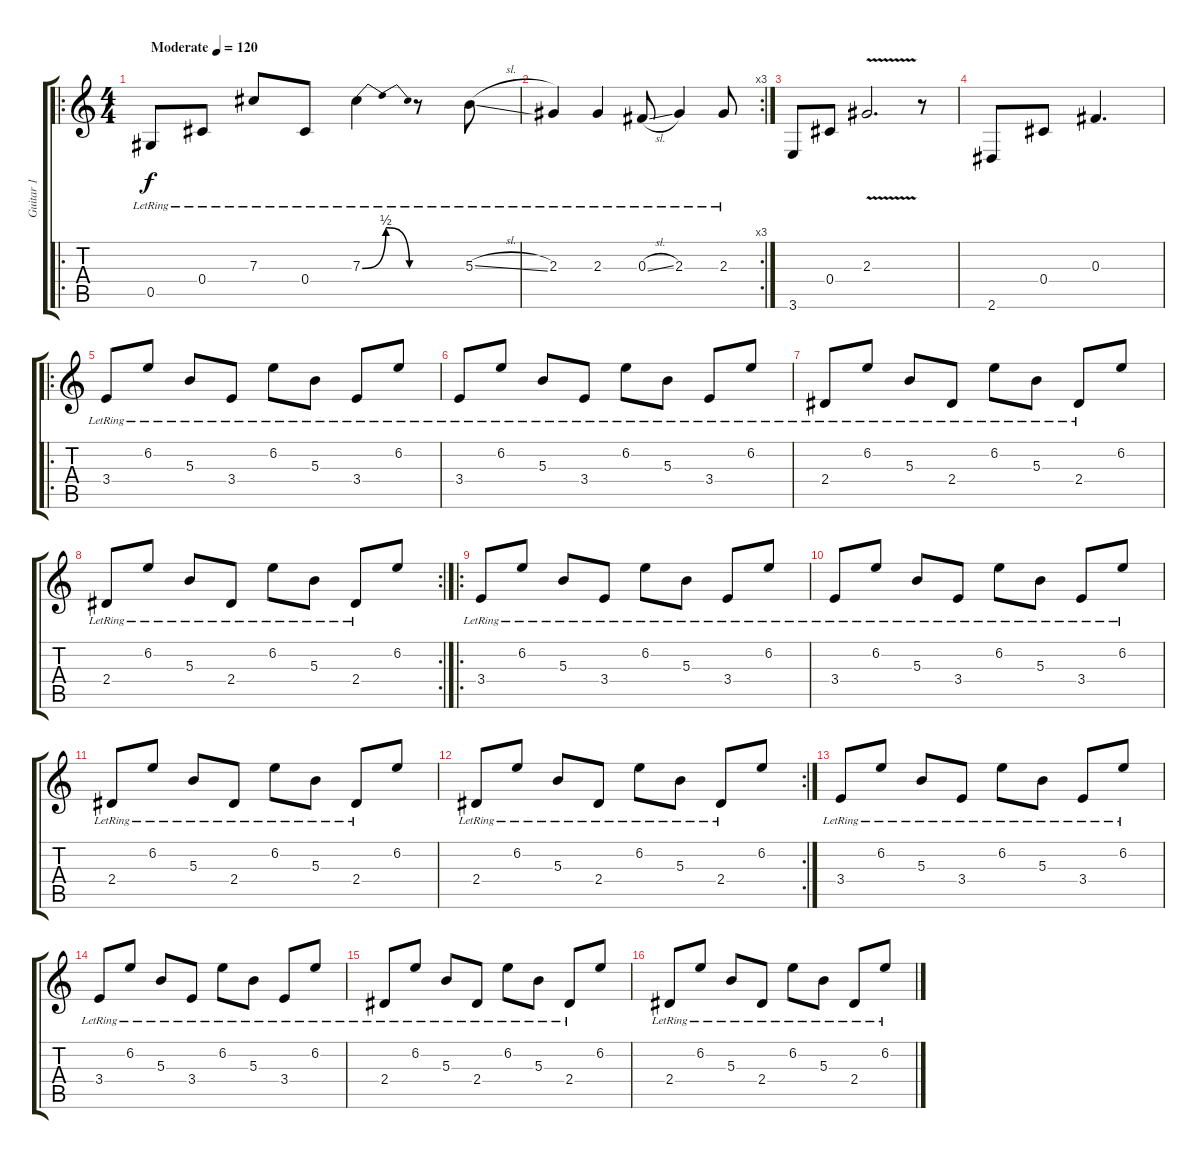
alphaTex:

\track ("Guitar 1" "Guitar 1") {instrument electricguitarmuted}
\staff {score tabs}
\tuning (Eb4 Bb3 Gb3 Db3 Ab2 Db2) {hide}
\ro
\ts (4 4)
\tempo (120 "Moderate")
\clef g2
\ks c
0.5{lr}.8{dy f instrument electricguitarmuted} 0.4{lr}.8 7.3{lr}.8 0.4{lr}.8 7.3{be (bendrelease 0 0 30 2 30 2 60 0) lr}.4 r.8 5.3{sl lr}.8 |
\rc 3
2.3{lr}.4 2.3{lr}.4 0.3{sl lr}.8 2.3{lr}.4 2.3{lr}.8 |
3.6.8 0.4.8 2.3{v}.2{d} r.8 |
2.6.8 0.4.8 0.3.4{d} |
\ro
3.4{lr}.8 6.2{lr}.8 5.3{lr}.8 3.4{lr}.8 6.2{lr}.8 5.3{lr}.8 3.4{lr}.8 6.2{lr}.8 |
3.4{lr}.8 6.2{lr}.8 5.3{lr}.8 3.4{lr}.8 6.2{lr}.8 5.3{lr}.8 3.4{lr}.8 6.2{lr}.8 |
2.4{lr}.8 6.2{lr}.8 5.3{lr}.8 2.4{lr}.8 6.2{lr}.8 5.3{lr}.8 2.4{lr}.8 6.2.8 |
\rc 2
2.4{lr}.8 6.2{lr}.8 5.3{lr}.8 2.4{lr}.8 6.2{lr}.8 5.3{lr}.8 2.4{lr}.8 6.2.8 |
\ro
3.4{lr}.8 6.2{lr}.8 5.3{lr}.8 3.4{lr}.8 6.2{lr}.8 5.3{lr}.8 3.4{lr}.8 6.2{lr}.8 |
3.4{lr}.8 6.2{lr}.8 5.3{lr}.8 3.4{lr}.8 6.2{lr}.8 5.3{lr}.8 3.4{lr}.8 6.2{lr}.8 |
2.4{lr}.8 6.2{lr}.8 5.3{lr}.8 2.4{lr}.8 6.2{lr}.8 5.3{lr}.8 2.4{lr}.8 6.2.8 |
\rc 2
2.4{lr}.8 6.2{lr}.8 5.3{lr}.8 2.4{lr}.8 6.2{lr}.8 5.3{lr}.8 2.4{lr}.8 6.2.8 |
3.4{lr}.8 6.2{lr}.8 5.3{lr}.8 3.4{lr}.8 6.2{lr}.8 5.3{lr}.8 3.4{lr}.8 6.2{lr}.8 |
3.4{lr}.8 6.2{lr}.8 5.3{lr}.8 3.4{lr}.8 6.2{lr}.8 5.3{lr}.8 3.4{lr}.8 6.2{lr}.8 |
2.4{lr}.8 6.2{lr}.8 5.3{lr}.8 2.4{lr}.8 6.2{lr}.8 5.3{lr}.8 2.4{lr}.8 6.2.8 |
2.4{lr}.8 6.2{lr}.8 5.3{lr}.8 2.4{lr}.8 6.2{lr}.8 5.3{lr}.8 2.4{lr}.8 6.2{lr}.8
